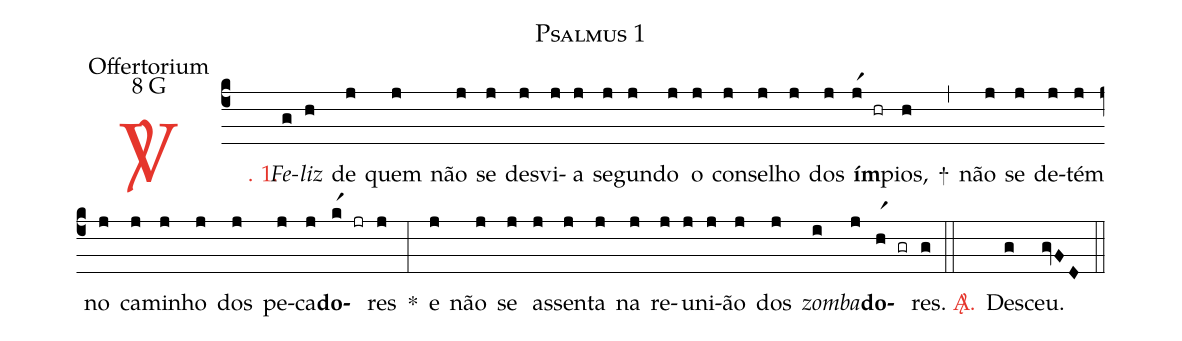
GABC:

name: Psalmus 1;
office-part: Offertorium;
mode: 8;
mode-differentia: G;
%%
(c4)

<c><sp>V/</sp>. 1.</c>() <i>Fe</i>(g)<i>liz</i>(h) de(j) quem(j) não(j) se(j) des(j)vi(j)a(j) se(j)gun(j)do(j) o(j) con(j)se(j)lho(j) dos(j) <b>ím</b>(jr1 hr)pios,(h) +(,) não(j) se(j) de(j)tém(j) no(j) ca(j)mi(j)nho(j) dos(j) pe(j)ca(j)<b>do</b>(kr1 jr)res(j) *(:) e(j) não(j) se(j) as(j)sen(j)ta(j) na(j) re(j)u(j)ni(j)ão(j) dos(j) <i>zom</i>(i)<i>ba</i>(j)<b>do</b>(hr1 gr)res.(g)

(::)

<nlba><c><sp>A/</sp>.</c>() Des</nlba>(g)ceu.(gvFD)

(::)
